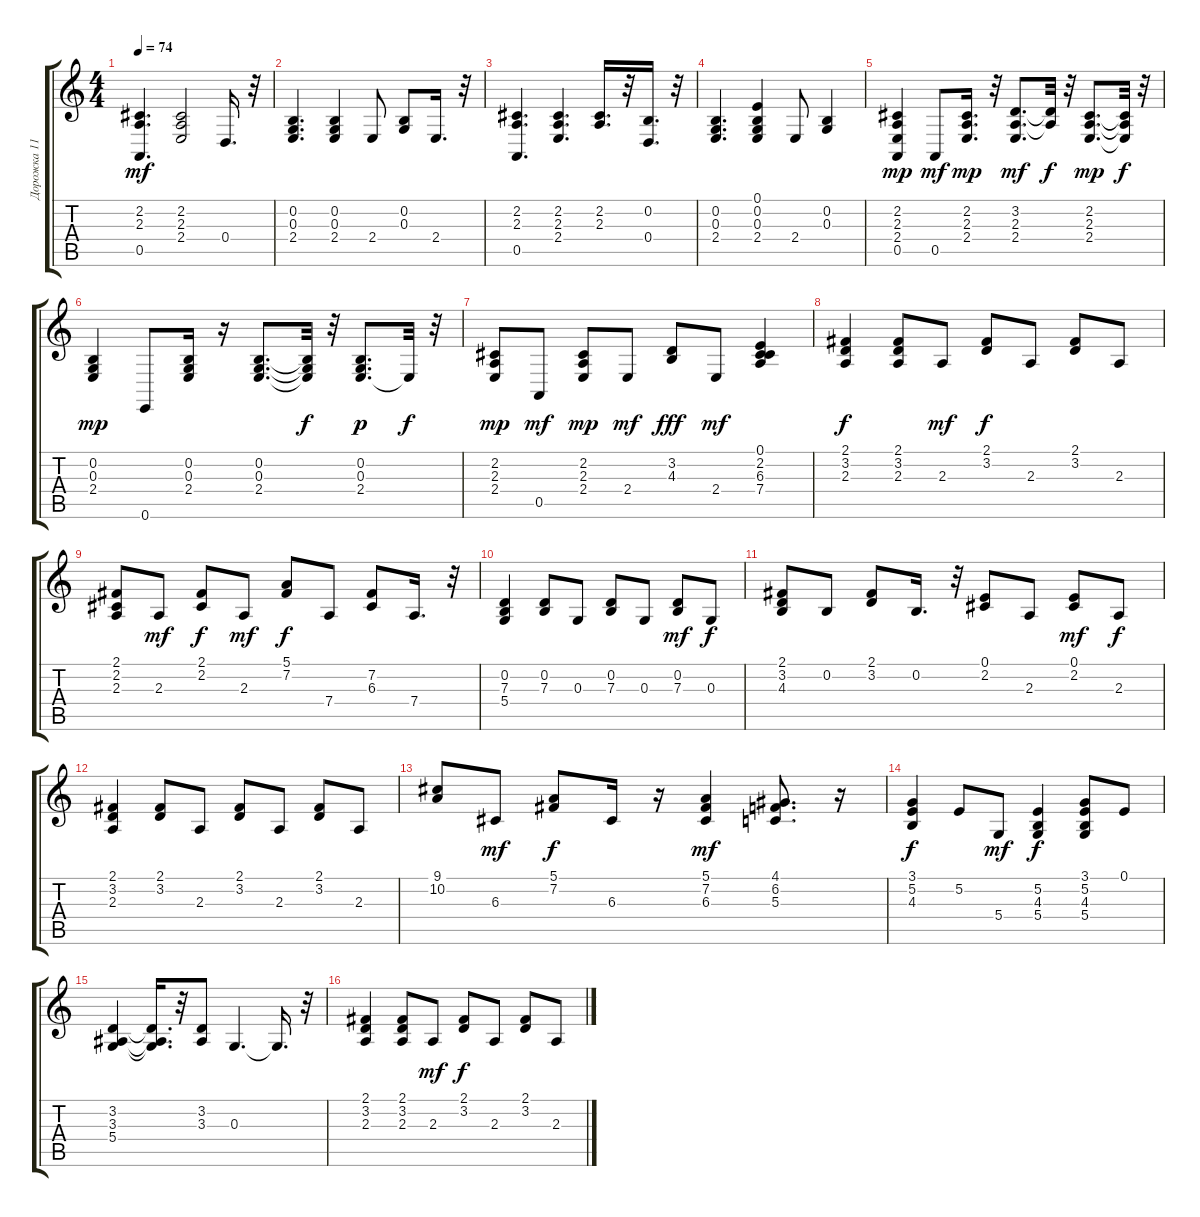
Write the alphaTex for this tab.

\track ("Дорожка 11" "Дорожка 11") {instrument electricpiano2}
\staff {score tabs}
\tuning (E4 B3 G3 D3 A2 E2) {hide}
\ts (4 4)
\tempo 74
\clef g2
\ks c
(2.2 2.3 0.5).4{d dy mf} (2.2 2.3 2.4).2 0.4.16{d} r.32 |
(0.2 0.3 2.4).4{d} (0.2 0.3 2.4).4 2.4.8 (0.2 0.3).8 2.4.16{d} r.32 |
(2.2 2.3 0.5).4{d} (2.2 2.3 2.4).4{d} (2.2 2.3).16{d} r.32 (0.2 0.4).16{d} r.32 |
(0.2 0.3 2.4).4{d} (0.1 0.2 0.3 2.4).4 2.4.8 (0.2 0.3).4 |
(2.2 2.3 2.4 0.5).4{dy mp} 0.5.8{dy mf} (2.2 2.3 2.4).16{d dy mp} r.32 (3.2 2.3 2.4).8{d dy mf} (3.2{t} 2.3{t}).32{dy f} r.32 (2.2 2.3 2.4).8{d dy mp} (2.2{t} 2.3{t} 2.4{t}).32{dy f} r.32 |
(0.2 0.3 2.4).4{dy mp} 0.6.8 (0.2 0.3 2.4).16 r.16 (0.2 0.3 2.4).8{d} (0.2{t} 0.3{t} 2.4{t}).32{dy f} r.32 (0.2 0.3 2.4).8{d dy p} 2.4{t}.32{dy f} r.32 |
(2.2 2.3 2.4).8{dy mp} 0.5.8{dy mf} (2.2 2.3 2.4).8{dy mp} 2.4.8{dy mf} (3.2 4.3).8{dy fff} 2.4.8{dy mf} (0.1 2.2 6.3 7.4).4 |
(2.1 3.2 2.3).4{dy f} (2.1 3.2 2.3).8 2.3.8{dy mf} (2.1 3.2).8{dy f} 2.3.8 (2.1 3.2).8 2.3.8 |
(2.1 2.2 2.3).8 2.3.8{dy mf} (2.1 2.2).8{dy f} 2.3.8{dy mf} (5.1 7.2).8{dy f} 7.4.8 (7.2 6.3).8 7.4.16{d} r.32 |
(0.2 7.3 5.4).4 (0.2 7.3).8 0.3.8 (0.2 7.3).8 0.3.8 (0.2 7.3).8{dy mf} 0.3.8{dy f} |
(2.1 3.2 4.3).8 0.2.8 (2.1 3.2).8 0.2.16{d} r.32 (0.1 2.2).8 2.3.8 (0.1 2.2).8{dy mf} 2.3.8{dy f} |
(2.1 3.2 2.3).4 (2.1 3.2).8 2.3.8 (2.1 3.2).8 2.3.8 (2.1 3.2).8 2.3.8 |
(9.1 10.2).8 6.3.8{dy mf} (5.1 7.2).8{dy f} 6.3.16 r.16 (5.1 7.2 6.3).4{dy mf} (4.1 6.2 5.3).8{d} r.16 |
(3.1 5.2 4.3).4{dy f} 5.2.8 5.4.8{dy mf} (5.2 4.3 5.4).4{dy f} (3.1 5.2 4.3 5.4).8 0.1.8 |
(3.2 3.3 5.4).4 (3.2{t} 3.3{t} 5.4{t}).16{d} r.32 (3.2 3.3).8 0.3.4{d} 0.3{t}.16{d} r.32 |
(2.1 3.2 2.3).4 (2.1 3.2 2.3).8 2.3.8{dy mf} (2.1 3.2).8{dy f} 2.3.8 (2.1 3.2).8 2.3.8
